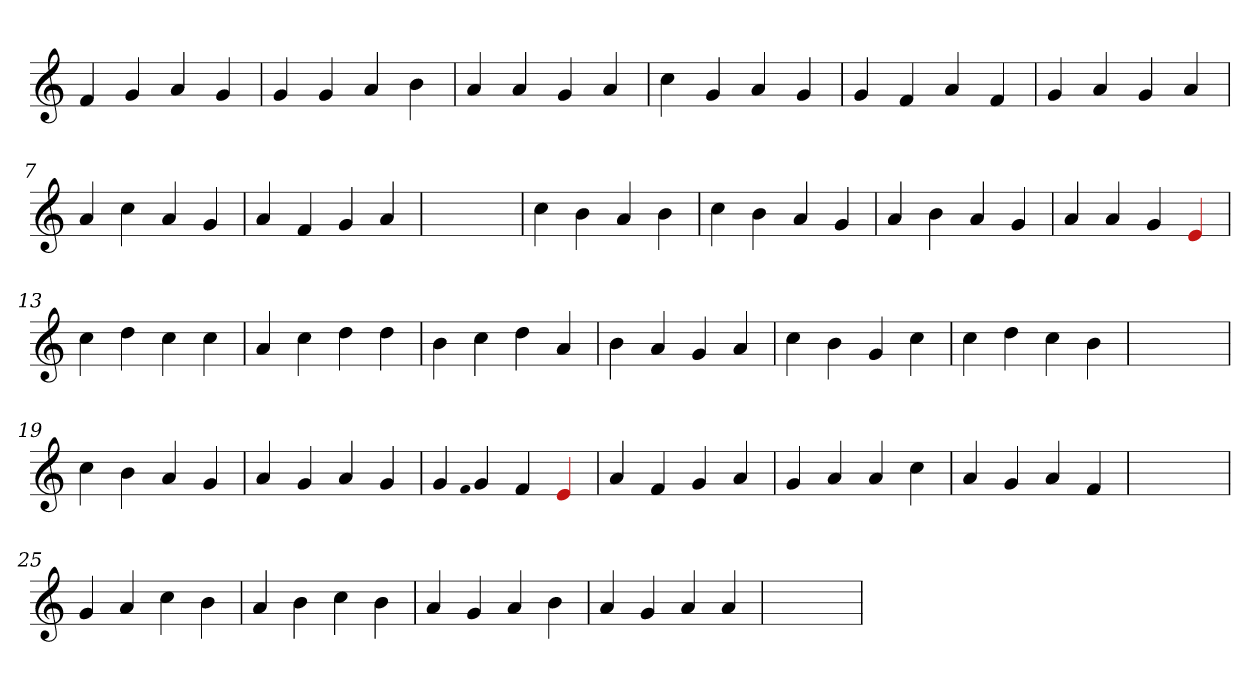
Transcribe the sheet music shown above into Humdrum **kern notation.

**kern
*part1
*staff1
*clefG2
=1
4f
4g
4a
4g
=2
4g
4g
4a
4b
=3
4a
4a
4g
4a
=4
4cc
4g
4a
4g
=5
4g
4f
4a
4f
=6
4g
4a
4g
4a
=7
4a
4cc
4a
4g
=8
4a
4f
4g
4a
=9
1ryy
=9
4cc
4b
4a
4b
=10
4cc
4b
4a
4g
=11
4a
4b
4a
4g
=12
4a
4a
4g
4Re
=13
4cc
4dd
4cc
4cc
=14
4a
4cc
4dd
4dd
=15
4b
4cc
4dd
4a
=16
4b
4a
4g
4a
=17
4cc
4b
4g
4cc
=18
4cc
4dd
4cc
4b
=19
1ryy
=19
4cc
4b
4a
4g
=20
4a
4g
4a
4g
=21
4g
qqf
4g
4f
4Re
=22
4a
4f
4g
4a
=23
4g
4a
4a
4cc
=24
4a
4g
4a
4f
=25
1ryy
=25
4g
4a
4cc
4b
=26
4a
4b
4cc
4b
=27
4a
4g
4a
4b
=28
4a
4g
4a
4a
=29
1ryy
=
*-
